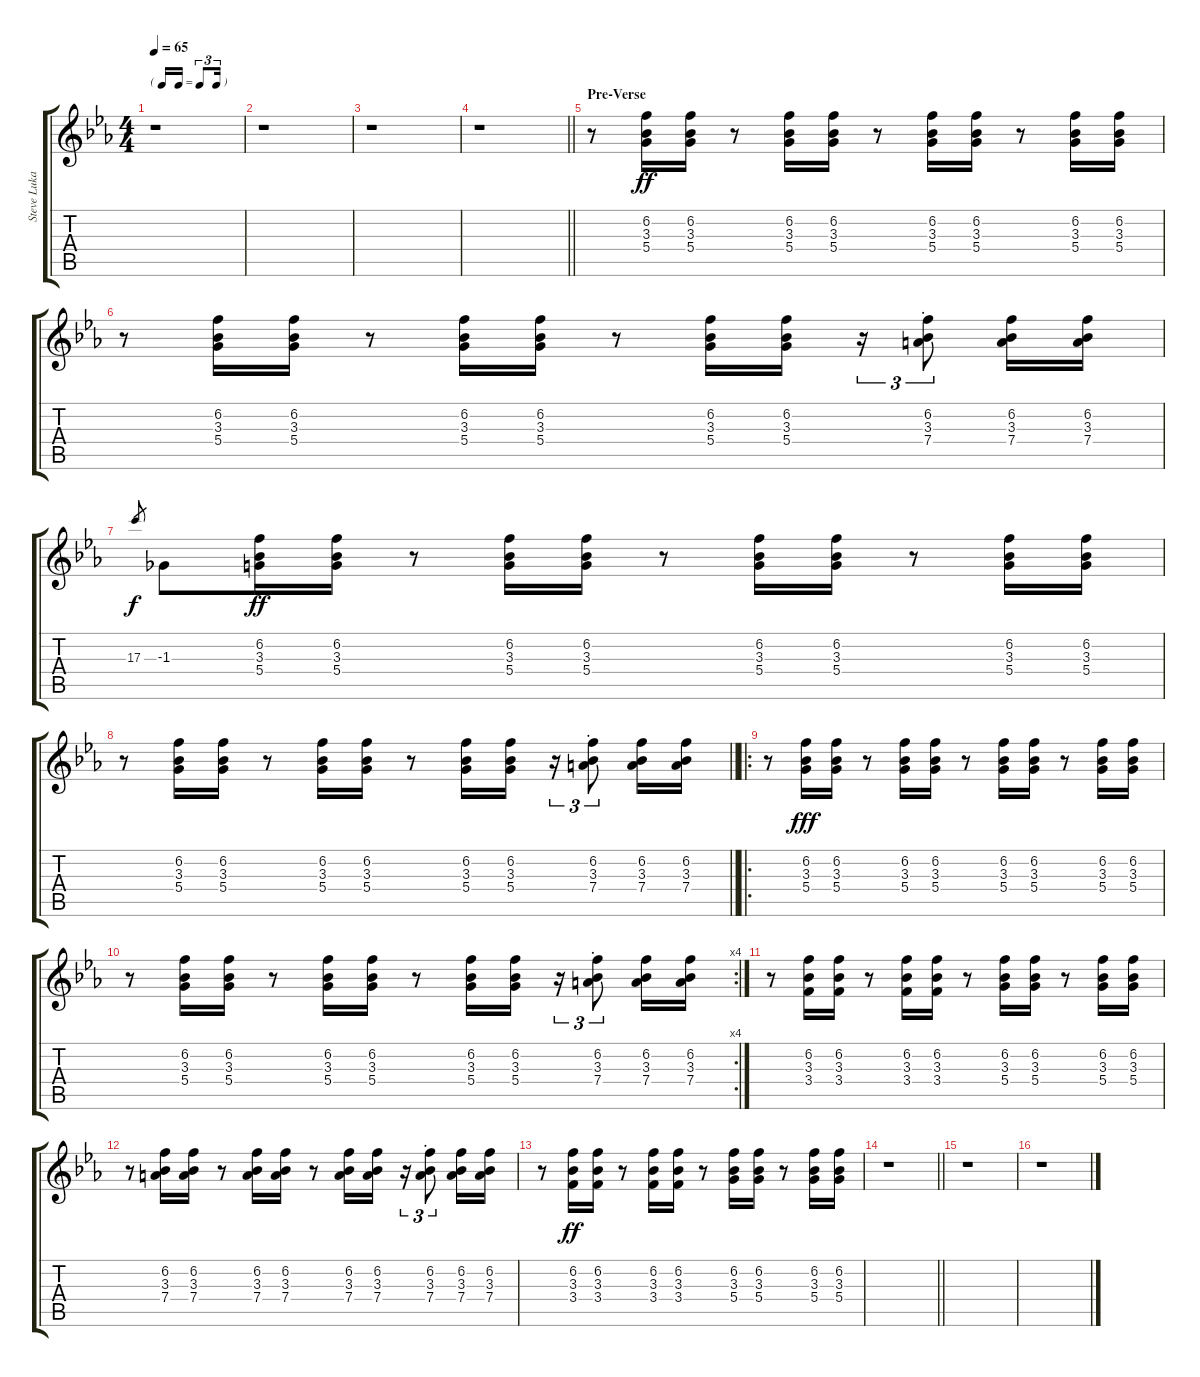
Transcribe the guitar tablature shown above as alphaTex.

\track ("Steve Lukather - Clean Gtr." "Steve Luka") {instrument electricguitarclean}
\staff {score tabs}
\tuning (E4 B3 G3 D3 A2 E2) {hide}
\ts (4 4)
\tf triplet16th
\tempo 65
\clef g2
\ks eb
r.1{dy fff} |
r.1 |
r.1 |
\barLineRight lightlight
r.1 |
\section ("" "Pre-Verse")
r.8 (6.2 3.3 5.4).16{dy ff} (6.2 3.3 5.4).16 r.8 (6.2 3.3 5.4).16 (6.2 3.3 5.4).16 r.8 (6.2 3.3 5.4).16 (6.2 3.3 5.4).16 r.8 (6.2 3.3 5.4).16 (6.2 3.3 5.4).16 |
r.8 (6.2 3.3 5.4).16 (6.2 3.3 5.4).16 r.8 (6.2 3.3 5.4).16 (6.2 3.3 5.4).16 r.8 (6.2 3.3 5.4).16 (6.2 3.3 5.4).16 r.16{tu (3 2)} (6.2{st} 3.3{st} 7.4{st}).8{tu (3 2)} (6.2 3.3 7.4).16 (6.2 3.3 7.4).16 |
17.3.8{gr dy f} -1.3.8 (6.2 3.3 5.4).16{dy ff} (6.2 3.3 5.4).16 r.8 (6.2 3.3 5.4).16 (6.2 3.3 5.4).16 r.8 (6.2 3.3 5.4).16 (6.2 3.3 5.4).16 r.8 (6.2 3.3 5.4).16 (6.2 3.3 5.4).16 |
\barLineRight lightlight
r.8 (6.2 3.3 5.4).16 (6.2 3.3 5.4).16 r.8 (6.2 3.3 5.4).16 (6.2 3.3 5.4).16 r.8 (6.2 3.3 5.4).16 (6.2 3.3 5.4).16 r.16{tu (3 2)} (6.2{st} 3.3{st} 7.4{st}).8{tu (3 2)} (6.2 3.3 7.4).16 (6.2 3.3 7.4).16 |
\ro
r.8 (6.2 3.3 5.4).16{dy fff} (6.2 3.3 5.4).16 r.8 (6.2 3.3 5.4).16 (6.2 3.3 5.4).16 r.8 (6.2 3.3 5.4).16 (6.2 3.3 5.4).16 r.8 (6.2 3.3 5.4).16 (6.2 3.3 5.4).16 |
\rc 4
r.8 (6.2 3.3 5.4).16 (6.2 3.3 5.4).16 r.8 (6.2 3.3 5.4).16 (6.2 3.3 5.4).16 r.8 (6.2 3.3 5.4).16 (6.2 3.3 5.4).16 r.16{tu (3 2)} (6.2{st} 3.3{st} 7.4{st}).8{tu (3 2)} (6.2 3.3 7.4).16 (6.2 3.3 7.4).16 |
r.8 (6.2 3.3 3.4).16 (6.2 3.3 3.4).16 r.8 (6.2 3.3 3.4).16 (6.2 3.3 3.4).16 r.8 (6.2 3.3 5.4).16 (6.2 3.3 5.4).16 r.8 (6.2 3.3 5.4).16 (6.2 3.3 5.4).16 |
r.8 (6.2 3.3 7.4).16 (6.2 3.3 7.4).16 r.8 (6.2 3.3 7.4).16 (6.2 3.3 7.4).16 r.8 (6.2 3.3 7.4).16 (6.2 3.3 7.4).16 r.16{tu (3 2)} (6.2{st} 3.3{st} 7.4{st}).8{tu (3 2)} (6.2 3.3 7.4).16 (6.2 3.3 7.4).16 |
r.8 (6.2 3.3 3.4).16{dy ff} (6.2 3.3 3.4).16 r.8 (6.2 3.3 3.4).16 (6.2 3.3 3.4).16 r.8 (6.2 3.3 5.4).16 (6.2 3.3 5.4).16 r.8 (6.2 3.3 5.4).16 (6.2 3.3 5.4).16 |
\barLineRight lightlight
r.1 |
r.1 |
r.1
